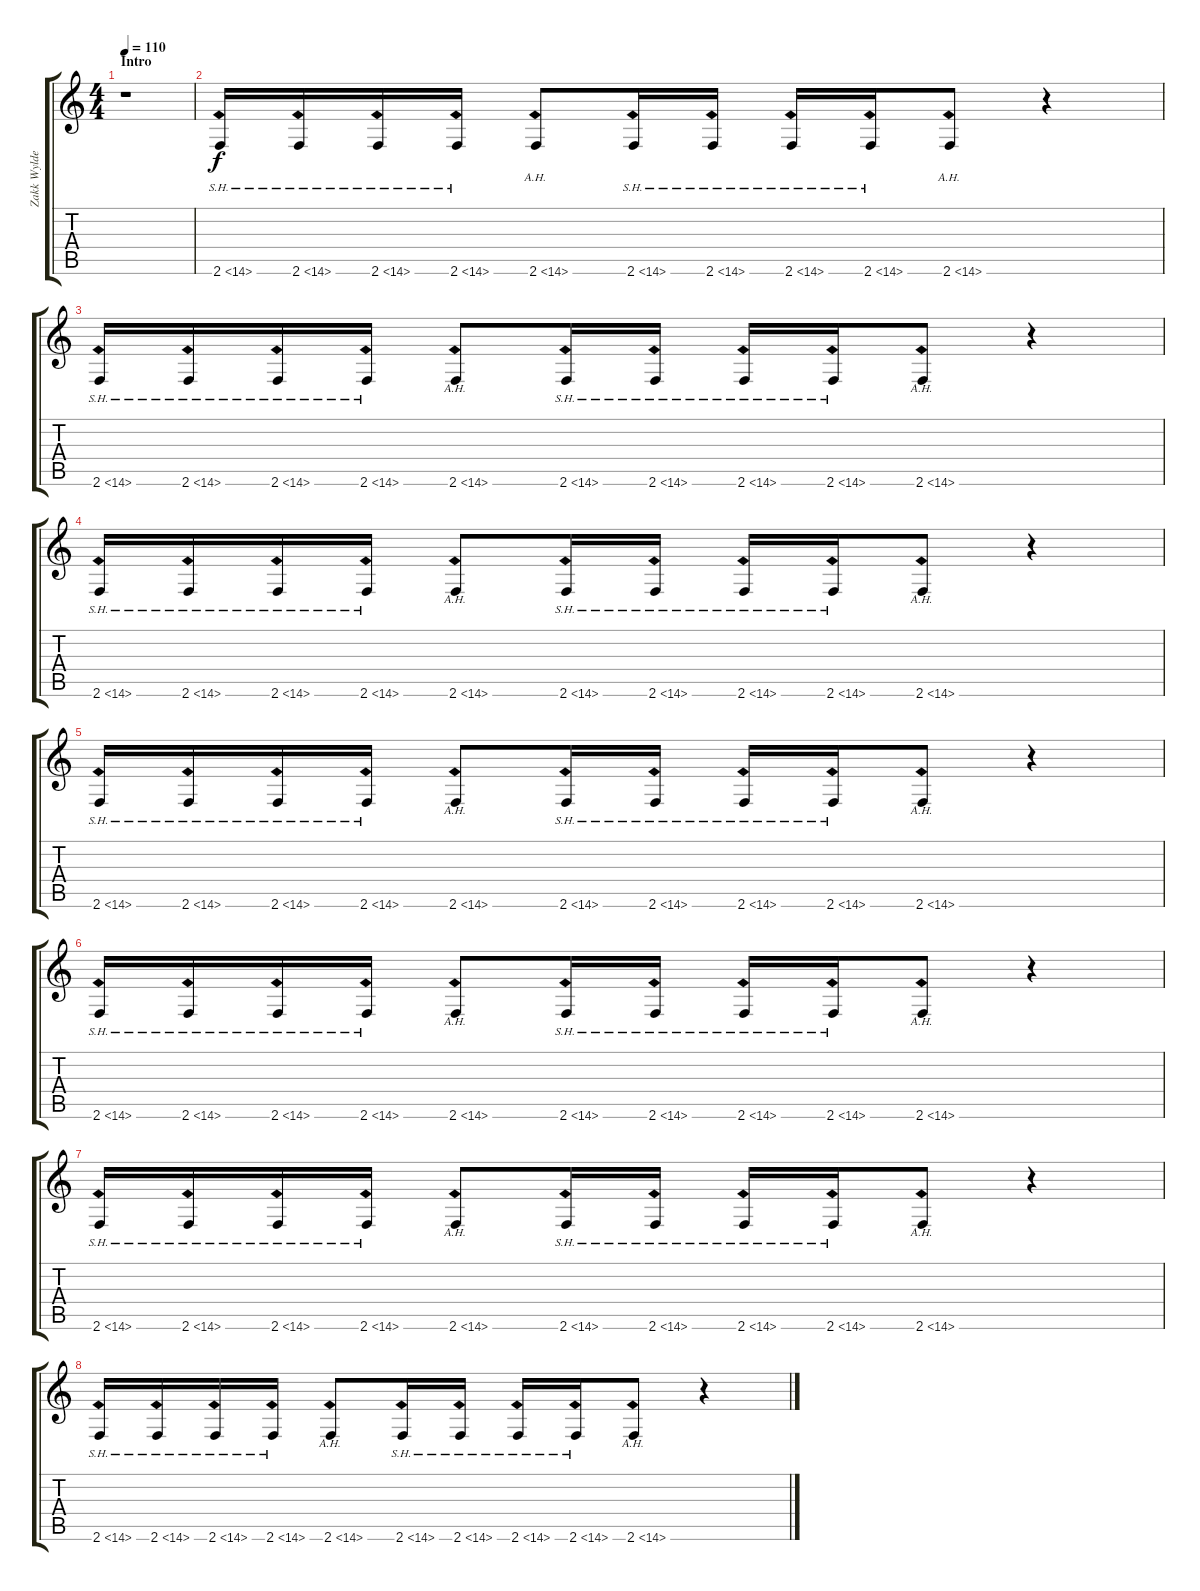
\track ("Zakk Wylde" "Zakk Wylde") {instrument distortionguitar}
\staff {score tabs}
\tuning (Eb4 Bb3 Gb3 Db3 Ab2 Eb2) {hide}
\ts (4 4)
\section ("" "Intro")
\tempo 110
\clef g2
\ks c
r.1{dy f instrument distortionguitar} |
2.6{sh 12}.16 2.6{sh 12}.16 2.6{sh 12}.16 2.6{sh 12}.16 2.6{ah 12}.8 2.6{sh 12}.16 2.6{sh 12}.16 2.6{sh 12}.16 2.6{sh 12}.16 2.6{ah 12}.8 r.4 |
2.6{sh 12}.16 2.6{sh 12}.16 2.6{sh 12}.16 2.6{sh 12}.16 2.6{ah 12}.8 2.6{sh 12}.16 2.6{sh 12}.16 2.6{sh 12}.16 2.6{sh 12}.16 2.6{ah 12}.8 r.4 |
2.6{sh 12}.16 2.6{sh 12}.16 2.6{sh 12}.16 2.6{sh 12}.16 2.6{ah 12}.8 2.6{sh 12}.16 2.6{sh 12}.16 2.6{sh 12}.16 2.6{sh 12}.16 2.6{ah 12}.8 r.4 |
2.6{sh 12}.16 2.6{sh 12}.16 2.6{sh 12}.16 2.6{sh 12}.16 2.6{ah 12}.8 2.6{sh 12}.16 2.6{sh 12}.16 2.6{sh 12}.16 2.6{sh 12}.16 2.6{ah 12}.8 r.4 |
2.6{sh 12}.16 2.6{sh 12}.16 2.6{sh 12}.16 2.6{sh 12}.16 2.6{ah 12}.8 2.6{sh 12}.16 2.6{sh 12}.16 2.6{sh 12}.16 2.6{sh 12}.16 2.6{ah 12}.8 r.4 |
2.6{sh 12}.16 2.6{sh 12}.16 2.6{sh 12}.16 2.6{sh 12}.16 2.6{ah 12}.8 2.6{sh 12}.16 2.6{sh 12}.16 2.6{sh 12}.16 2.6{sh 12}.16 2.6{ah 12}.8 r.4 |
2.6{sh 12}.16 2.6{sh 12}.16 2.6{sh 12}.16 2.6{sh 12}.16 2.6{ah 12}.8 2.6{sh 12}.16 2.6{sh 12}.16 2.6{sh 12}.16 2.6{sh 12}.16 2.6{ah 12}.8 r.4
